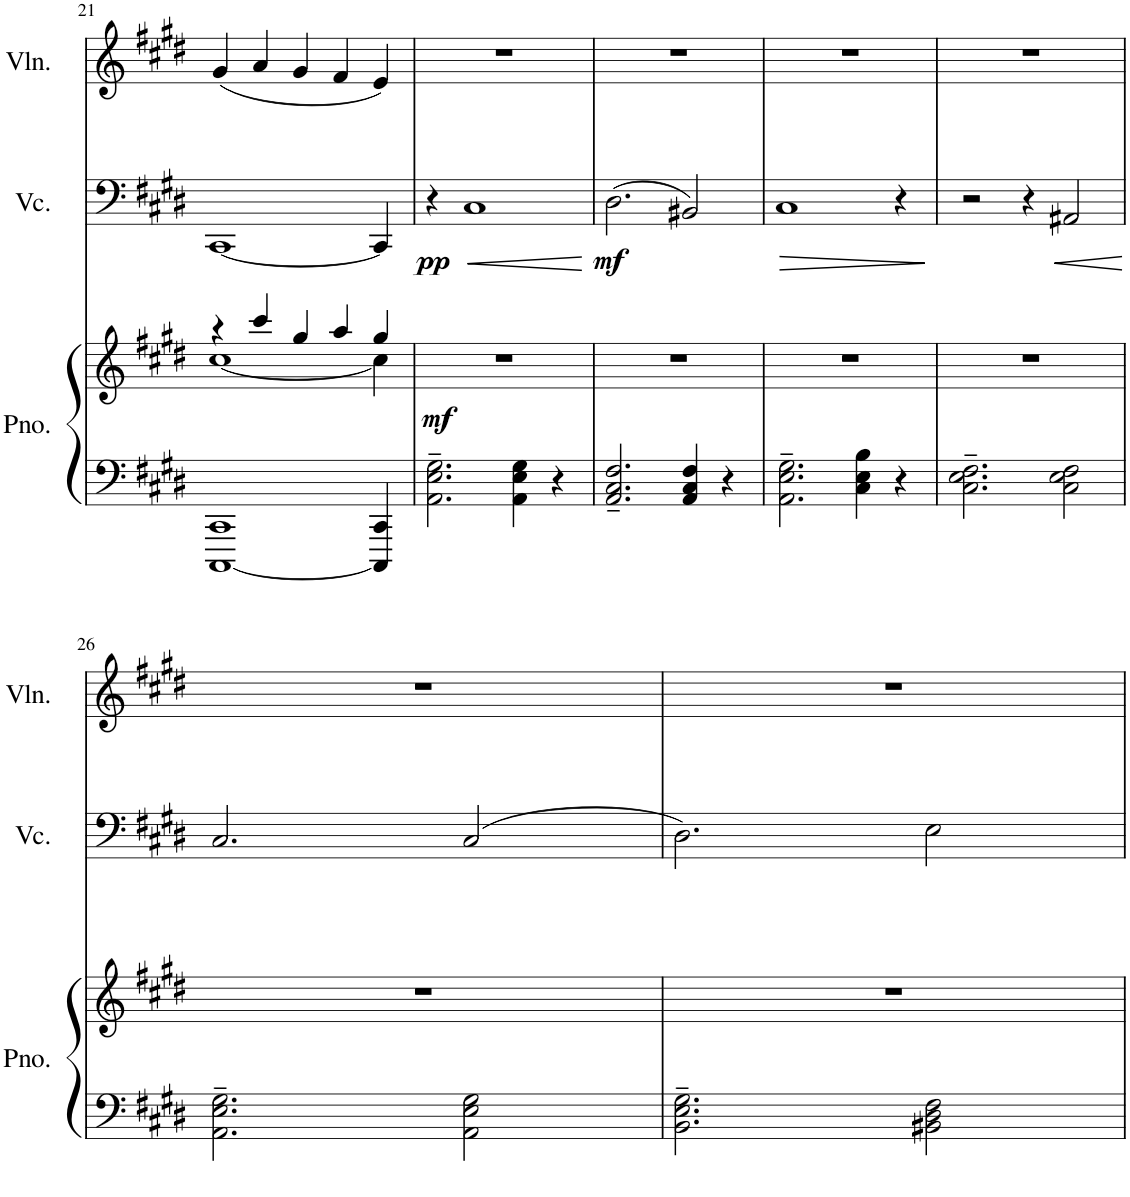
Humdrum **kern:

**kern	**kern	**dynam	**kern	**dynam	**kern
*part3	*part3	*part3	*part2	*part2	*part1
*staff4	*staff3	*staff3/4	*staff2	*staff2	*staff1
*I"鋼琴	*	*	*I"大提琴	*	*I"小提琴
!!LO:PB:g=z
*clefF4	*clefG2	*	*clefF4	*	*clefG2
*k[f#c#g#d#]	*k[f#c#g#d#]	*	*k[f#c#g#d#]	*	*k[f#c#g#d#]
*c#:	*c#:	*	*c#:	*	*c#:
*M5/4	*M5/4	*	*M5/4	*	*M5/4
=21	=21	=21	=21	=21	=21
*	*^	*	*	*	*
[1CCC# 1CC#	4r	[1cc#	.	[1CC#	.	(4g#/
.	4ccc#/	.	.	.	.	4a/
.	4gg#/	.	.	.	.	4g#/
.	4aa/	.	.	.	.	4f#/
4CCC#/] 4CC#/	4gg#/	4cc#\]	.	4CC#/]	.	4e/)
=22	=22	=22	=22	=22	=22	=22
!	!	!	!LO:DY:a=2	!	!LO:DY:b	!
*	*v	*v	*	*	*	*
2.AA\~ 2.E\~ 2.G#\~	4%5r	mf	4r	pp	4%5r
!	!	!	!	!LO:HP:b	!
.	.	.	1C#	<	.
4AA\ 4E\ 4G#\	.	.	.	.	.
4r	.	.	.	.	.
.	.	.	.	[	.
=23	=23	=23	=23	=23	=23
!	!	!	!	!LO:DY:b	!
2.AA/~ 2.C#/~ 2.F#/~	4%5r	.	(2.D#\	mf	4%5r
4AA/ 4C#/ 4F#/	.	.	2BB#X/)	.	.
4r	.	.	.	.	.
=24	=24	=24	=24	=24	=24
!	!	!	!	!LO:HP:b	!
2.AA\~ 2.E\~ 2.G#\~	4%5r	.	1C#	>	4%5r
4C#\ 4E\ 4B\	.	.	.	.	.
4r	.	.	4r	.	.
.	.	.	.	]	.
=25	=25	=25	=25	=25	=25
2.C#\~ 2.E\~ 2.F#\~	4%5r	.	2r	.	4%5r
.	.	.	4r	.	.
!	!	!	!	!LO:HP:b	!
2C#\ 2E\ 2F#\	.	.	2AA#X/	<	.
.	.	.	.	[	.
!!LO:LB:g=z
=26	=26	=26	=26	=26	=26
2.AA\~ 2.E\~ 2.G#\~	4%5r	.	2.C#/	.	4%5r
2AA\ 2E\ 2G#\	.	.	(2C#/	.	.
=27	=27	=27	=27	=27	=27
2.BB\~ 2.E\~ 2.G#\~	4%5r	.	2.D#\)	.	4%5r
2BB#X\ 2D#\ 2F#\	.	.	2E\	.	.
=	=	=	=	=	=
*-	*-	*-	*-	*-	*-
